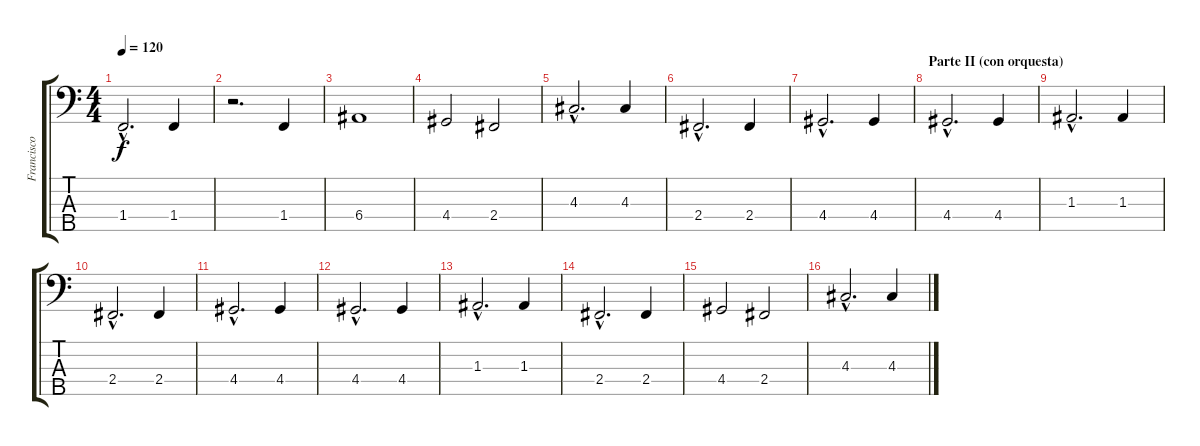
\track ("Francisco Fidalgo (Bajo)" "Francisco ") {instrument electricbassfinger}
\staff {score tabs}
\tuning (G2 D2 A1 E1 B0) {hide}
\ts (4 4)
\tempo 120
\clef f4
\ks c
1.4{hac}.2{d dy f} 1.4.4 |
r.2{d} 1.4.4 |
6.4.1 |
4.4.2 2.4.2 |
4.3{hac}.2{d} 4.3.4 |
2.4{hac}.2{d} 2.4.4 |
4.4{hac}.2{d} 4.4.4 |
\section ("" "Parte II (con orquesta)")
4.4{hac}.2{d} 4.4.4 |
1.3{hac}.2{d} 1.3.4 |
2.4{hac}.2{d} 2.4.4 |
4.4{hac}.2{d} 4.4.4 |
4.4{hac}.2{d} 4.4.4 |
1.3{hac}.2{d} 1.3.4 |
2.4{hac}.2{d} 2.4.4 |
4.4.2 2.4.2 |
4.3{hac}.2{d} 4.3.4
